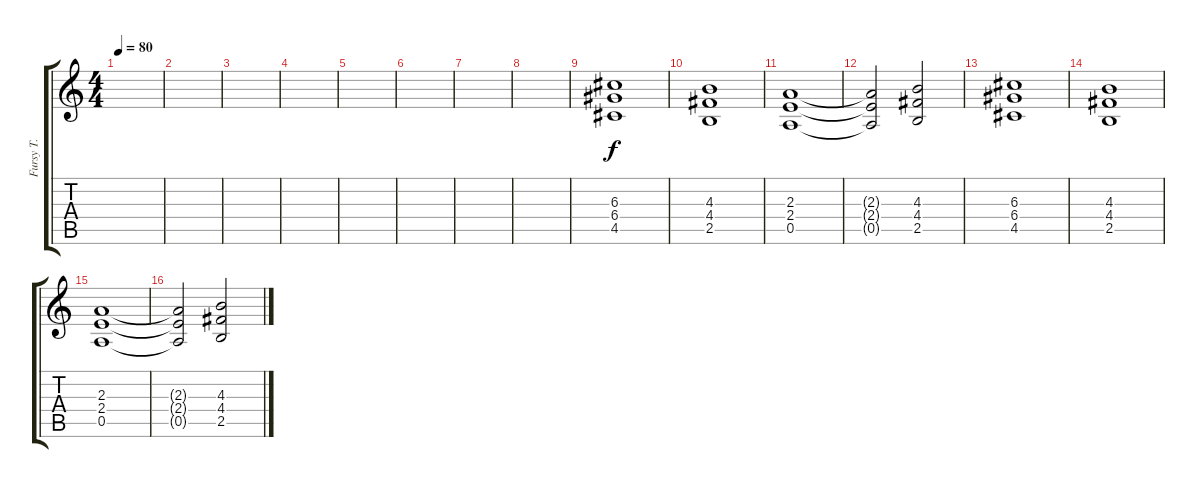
\track ("Fursy T." "Fursy T.") {instrument distortionguitar}
\staff {score tabs}
\tuning (E4 B3 G3 D3 A2 E2) {hide}
\ts (4 4)
\tempo 80
\clef g2
\ks c
|
|
|
|
|
|
|
|
(6.3 6.4 4.5).1 |
(4.3 4.4 2.5).1 |
(2.3 2.4 0.5).1 |
(2.3{t} 2.4{t} 0.5{t}).2 (4.3 4.4 2.5).2 |
(6.3 6.4 4.5).1 |
(4.3 4.4 2.5).1 |
(2.3 2.4 0.5).1 |
(2.3{t} 2.4{t} 0.5{t}).2 (4.3 4.4 2.5).2
